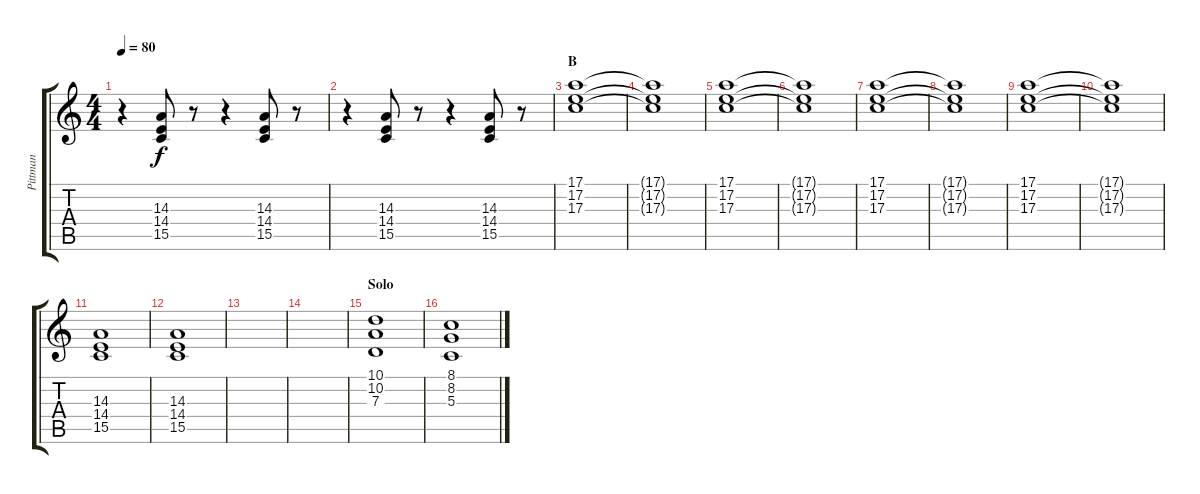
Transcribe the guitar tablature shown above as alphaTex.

\track ("Pittman" "Pittman") {instrument stringensemble1}
\staff {score tabs}
\tuning (E4 B3 G3 D3 A2 E2) {hide}
\ts (4 4)
\tempo 80
\clef g2
\ks c
r.4{dy f} (14.3 14.4 15.5).8 r.8 r.4 (14.3 14.4 15.5).8 r.8 |
r.4 (14.3 14.4 15.5).8 r.8 r.4 (14.3 14.4 15.5).8 r.8 |
\section ("" "B")
(17.1 17.2 17.3).1{volume 9} |
(17.1{t} 17.2{t} 17.3{t}).1 |
(17.1 17.2 17.3).1 |
(17.1{t} 17.2{t} 17.3{t}).1 |
(17.1 17.2 17.3).1 |
(17.1{t} 17.2{t} 17.3{t}).1 |
(17.1 17.2 17.3).1 |
(17.1{t} 17.2{t} 17.3{t}).1 |
(14.3 14.4 15.5).1{volume 13} |
(14.3 14.4 15.5).1 |
|
|
\section ("" "Solo")
(10.1 10.2 7.3).1{volume 11} |
(8.1 8.2 5.3).1
